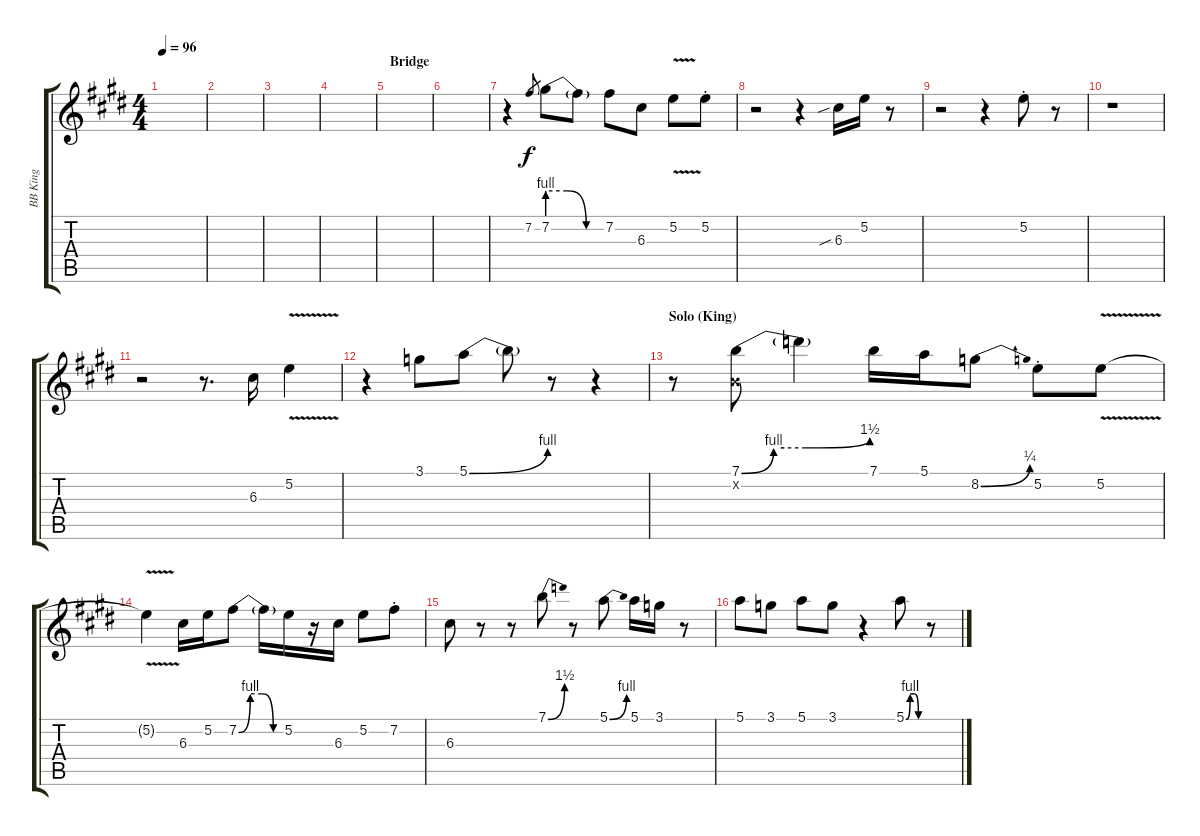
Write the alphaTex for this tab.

\track ("BB King" "BB King") {instrument overdrivenguitar}
\staff {score tabs}
\tuning (E4 B3 G3 D3 A2 E2) {hide}
\ts (4 4)
\tempo 96
\clef g2
\ks e
|
|
|
|
\section ("" "Bridge")
|
|
r.4 7.2.8{gr} 7.2{be (custom 0 4 20 4 40 0 60 0)}.8 7.2{t}.8 7.2.8 6.3.8 5.2{v}.8 5.2{st}.8 |
r.2 r.4 6.3{sib}.16 5.2.16 r.8 |
r.2 r.4 5.2{st}.8 r.8 |
r.1 |
r.2 r.8{d} 6.3.16 5.2{v}.4 |
r.4 3.1.8 5.1{be (bend 0 0 60 4)}.8 5.1{t}.8 r.8 r.4 |
\section ("" "Solo (King)")
r.8 (7.1{be (custom 0 0 15 4 20 4 30 4 60 6)} 0.2{x}).8 7.1{t}.4 7.1.16 5.1.16 8.2{be (bend 0 0 60 1)}.8 5.2{st}.8 5.2{v}.8 |
5.2{t}.4 6.3.16 5.2.16 7.2{be (custom 0 0 15 4 30 4 45 0 60 0)}.8 7.2{t}.16 5.2.16 r.16 6.3.16 5.2.8 7.2{st}.8 |
6.3.8 r.8 r.8 7.1{be (bend 0 0 60 6)}.8 r.8 5.1{be (bend 0 0 60 4)}.8 5.1.16 3.1.16 r.8 |
5.1.8 3.1.8 5.1.8 3.1.8 r.4 5.1{be (custom 0 0 15 4 30 4 45 0 60 0)}.8 r.8
